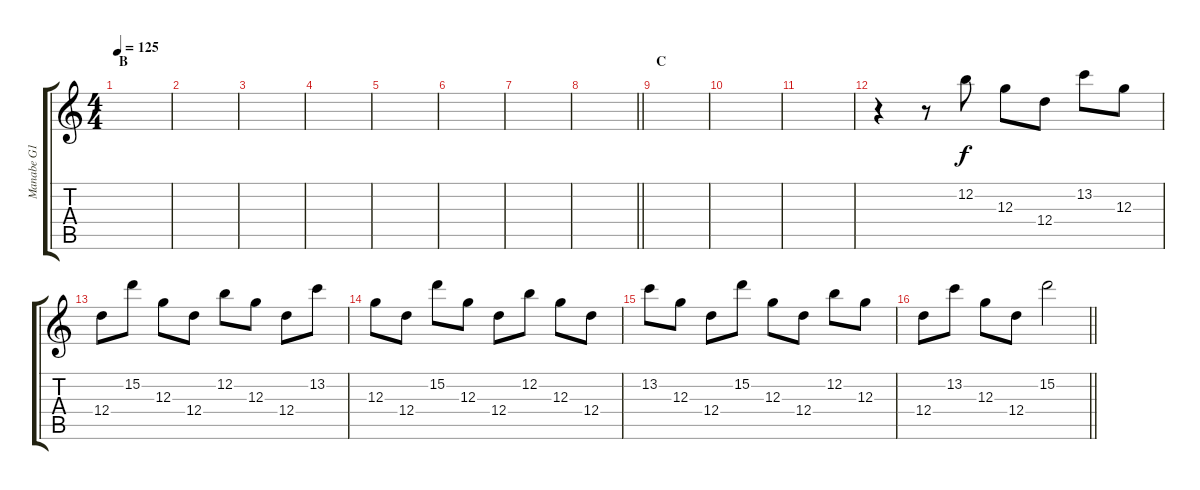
\track ("Manabe G1" "Manabe G1") {instrument overdrivenguitar}
\staff {score tabs}
\tuning (E4 B3 G3 D3 A2 E2) {hide}
\ts (4 4)
\section ("" "B")
\tempo 125
\clef g2
\ks c
|
|
|
|
|
|
|
\barLineRight lightlight
|
\section ("" "C")
|
|
|
r.4 r.8 12.2.8{volume 9} 12.3.8 12.4.8 13.2.8 12.3.8 |
12.4.8 15.2.8 12.3.8 12.4.8 12.2.8 12.3.8 12.4.8 13.2.8 |
12.3.8 12.4.8 15.2.8 12.3.8 12.4.8 12.2.8 12.3.8 12.4.8 |
13.2.8 12.3.8 12.4.8 15.2.8 12.3.8 12.4.8 12.2.8 12.3.8 |
\barLineRight lightlight
12.4.8 13.2.8 12.3.8 12.4.8 15.2.2{volume 12}
